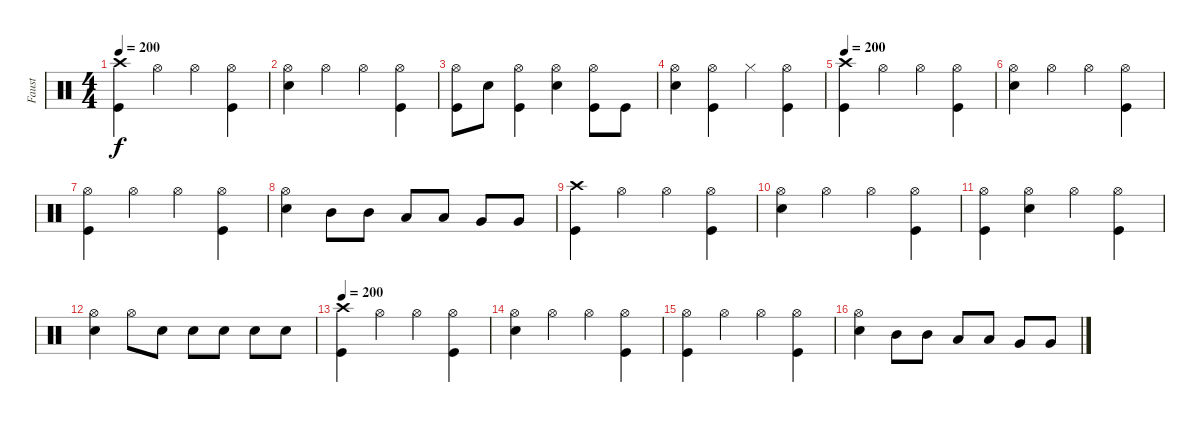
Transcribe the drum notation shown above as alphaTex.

\track ("Faust" "Faust") {instrument percussion}
\staff {score}
\articulation defaults
\ts (4 4)
\tempo 200
\clef neutral
\ks c
("Kick (hit)" "Crash high (hit)").4{dy f} "Hi-Hat (open)".4 "Hi-Hat (open)".4 ("Kick (hit)" "Hi-Hat (open)").4 |
("Snare (hit) 2" "Hi-Hat (open)").4 "Hi-Hat (open)".4 "Hi-Hat (open)".4 ("Kick (hit)" "Hi-Hat (open)").4 |
("Kick (hit)" "Hi-Hat (open)").8 "Snare (hit) 2".8 ("Kick (hit)" "Hi-Hat (open)").4 ("Snare (hit) 2" "Hi-Hat (open)").4 ("Kick (hit)" "Hi-Hat (open)").8 "Kick (hit)".8 |
("Snare (hit) 2" "Hi-Hat (open)").4 ("Kick (hit)" "Hi-Hat (open)").4 "Hi-Hat (closed)".4 ("Kick (hit)" "Hi-Hat (open)").4 |
\tempo 200
("Kick (hit)" "Crash high (hit)").4 "Hi-Hat (open)".4 "Hi-Hat (open)".4 ("Kick (hit)" "Hi-Hat (open)").4 |
("Snare (hit) 2" "Hi-Hat (open)").4 "Hi-Hat (open)".4 "Hi-Hat (open)".4 ("Kick (hit)" "Hi-Hat (open)").4 |
("Kick (hit)" "Hi-Hat (open)").4 "Hi-Hat (open)".4 "Hi-Hat (open)".4 ("Kick (hit)" "Hi-Hat (open)").4 |
("Snare (hit) 2" "Hi-Hat (open)").4 "Mid Tom (hit)".8 "Mid Tom (hit)".8 "Low Tom (hit)".8 "Low Tom (hit)".8 "Very Low Tom (hit)".8 "Very Low Tom (hit)".8 |
("Kick (hit)" "Crash high (hit)").4 "Hi-Hat (open)".4 "Hi-Hat (open)".4 ("Kick (hit)" "Hi-Hat (open)").4 |
("Snare (hit) 2" "Hi-Hat (open)").4 "Hi-Hat (open)".4 "Hi-Hat (open)".4 ("Kick (hit)" "Hi-Hat (open)").4 |
("Kick (hit)" "Hi-Hat (open)").4 ("Snare (hit) 2" "Hi-Hat (open)").4 "Hi-Hat (open)".4 ("Kick (hit)" "Hi-Hat (open)").4 |
("Snare (hit) 2" "Hi-Hat (open)").4 "Hi-Hat (open)".8 "Snare (hit) 2".8 "Snare (hit) 2".8 "Snare (hit) 2".8 "Snare (hit) 2".8 "Snare (hit) 2".8 |
\tempo 200
("Kick (hit)" "Crash high (hit)").4 "Hi-Hat (open)".4 "Hi-Hat (open)".4 ("Kick (hit)" "Hi-Hat (open)").4 |
("Snare (hit) 2" "Hi-Hat (open)").4 "Hi-Hat (open)".4 "Hi-Hat (open)".4 ("Kick (hit)" "Hi-Hat (open)").4 |
("Kick (hit)" "Hi-Hat (open)").4 "Hi-Hat (open)".4 "Hi-Hat (open)".4 ("Kick (hit)" "Hi-Hat (open)").4 |
("Snare (hit) 2" "Hi-Hat (open)").4 "Mid Tom (hit)".8 "Mid Tom (hit)".8 "Low Tom (hit)".8 "Low Tom (hit)".8 "Very Low Tom (hit)".8 "Very Low Tom (hit)".8
